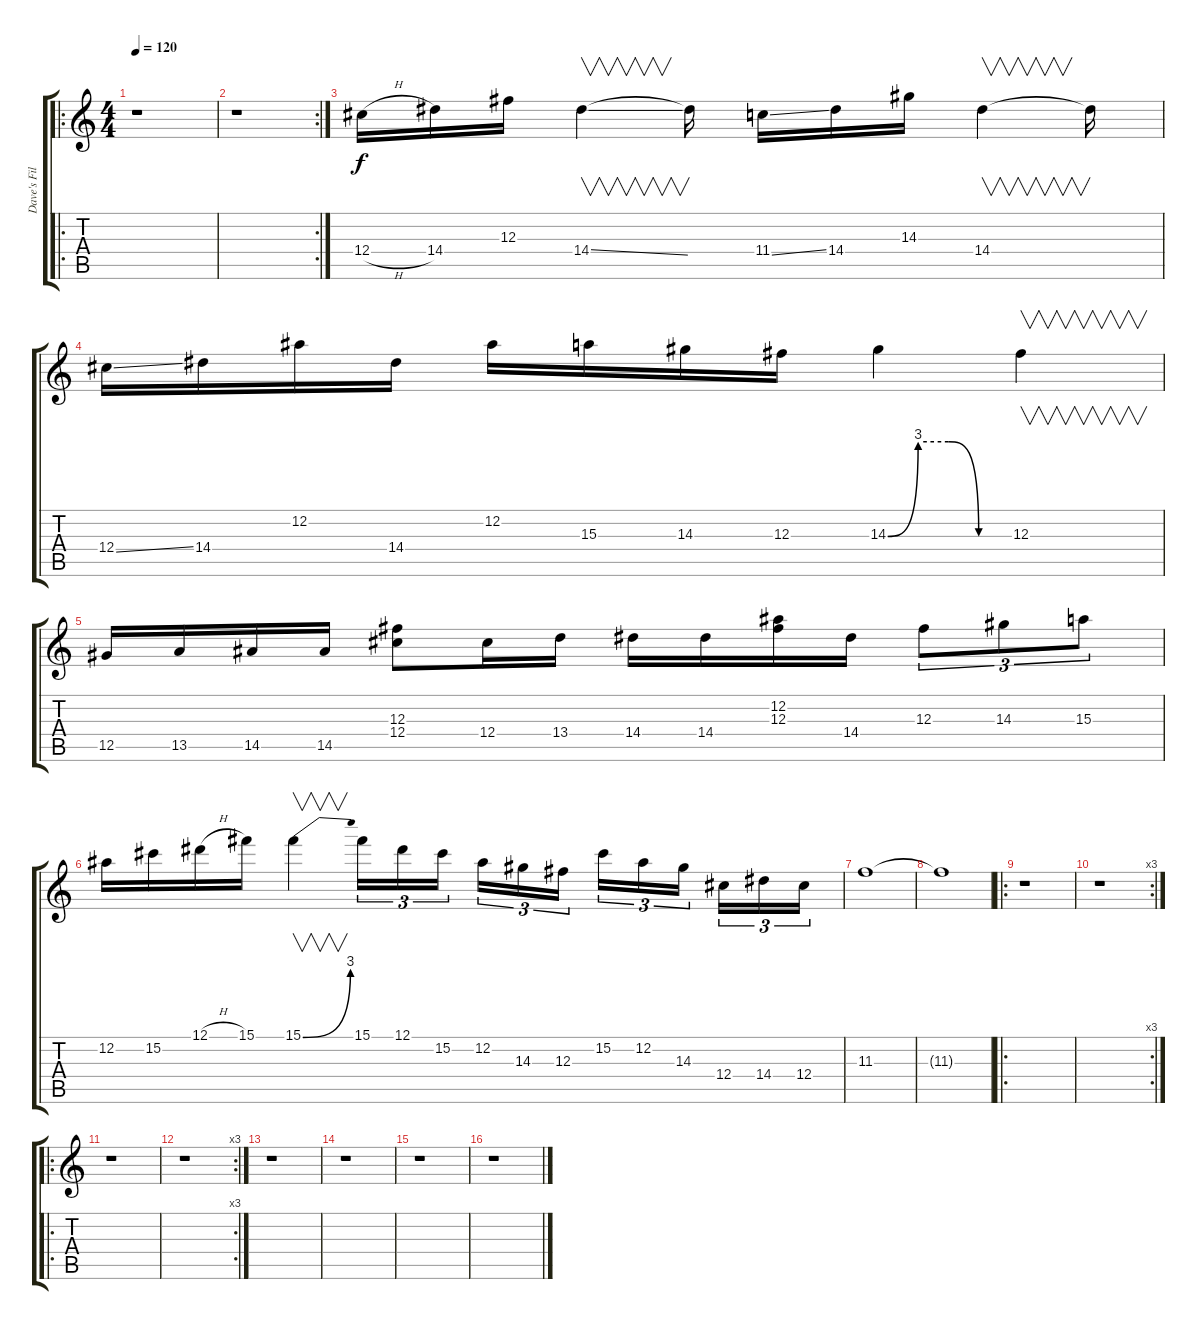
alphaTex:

\track ("Dave's Fill's (Gtr 4)" "Dave's Fil") {instrument distortionguitar}
\staff {score tabs}
\tuning (Eb4 Bb3 Gb3 Db3 Ab2 Eb2) {hide}
\ro
\ts (4 4)
\tempo 120
\clef g2
\ks c
r.1{dy f} |
\rc 2
r.1 |
12.4{h}.16 14.4.16 12.3.16 14.4{ss}.4{v} 14.4{t}.16 11.4{ss}.16 14.4.16 14.3.16 14.4.4{v} 14.4{t}.16 |
12.4{ss}.16 14.4.16 12.2.16 14.4.16 12.2.16 15.3.16 14.3.16 12.3.16 14.3{be (custom 0 0 15 12 30 12 45 0 60 0)}.4 12.3.4{v} |
12.5.16 13.5.16 14.5.16 14.5.16 (12.3 12.4).8 12.4.16 13.4.16 14.4.16 14.4.16 (12.2 12.3).16 14.4.16 12.3.8{tu (3 2)} 14.3.8{tu (3 2)} 15.3.8{tu (3 2)} |
12.2.16 15.2.16 12.1{h}.16 15.1.16 15.1{be (bend 0 0 60 12)}.4{v} 15.1.16{tu (3 2)} 12.1.16{tu (3 2)} 15.2.16{tu (3 2)} 12.2.16{tu (3 2)} 14.3.16{tu (3 2)} 12.3.16{tu (3 2)} 15.2.16{tu (3 2)} 12.2.16{tu (3 2)} 14.3.16{tu (3 2)} 12.4.16{tu (3 2)} 14.4.16{tu (3 2)} 12.4.16{tu (3 2)} |
11.3.1 |
11.3{t}.1 |
\ro
r.1 |
\rc 3
r.1 |
\ro
r.1 |
\rc 3
r.1 |
r.1 |
r.1 |
r.1 |
r.1
